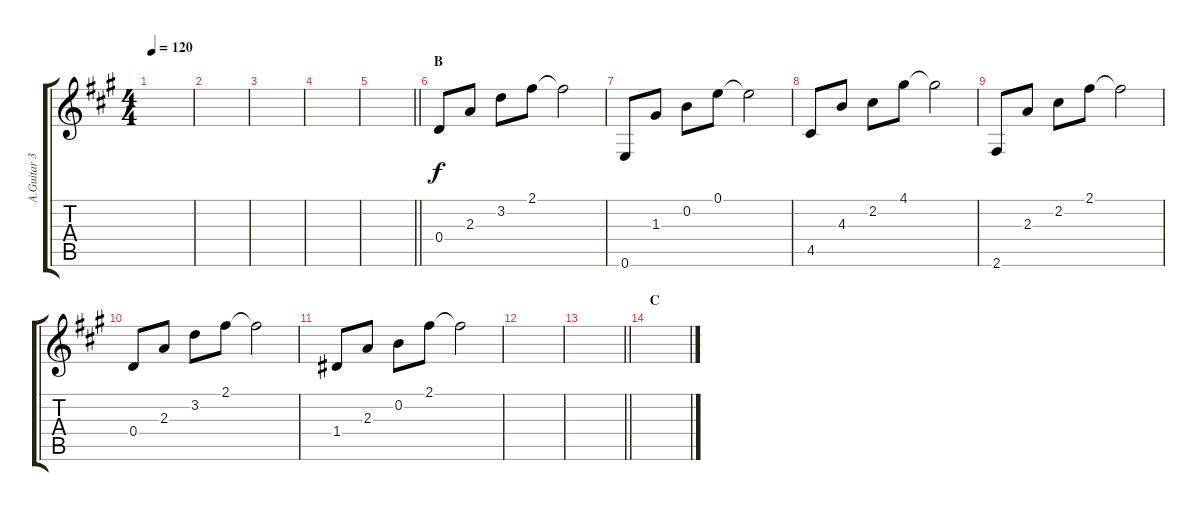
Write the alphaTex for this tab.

\track ("A.Guitar 3" "A.Guitar 3") {instrument acousticguitarsteel}
\staff {score tabs}
\tuning (E4 B3 G3 D3 A2 E2) {hide}
\ts (4 4)
\tempo 120
\clef g2
\ks a
|
|
|
|
\barLineRight lightlight
|
\section ("" "B")
0.4.8{volume 12 balance 13} 2.3.8 3.2.8 2.1.8 2.1{t}.2 |
0.6.8 1.3.8 0.2.8 0.1.8 0.1{t}.2 |
4.5.8 4.3.8 2.2.8 4.1.8 4.1{t}.2 |
2.6.8 2.3.8 2.2.8 2.1.8 2.1{t}.2 |
0.4.8 2.3.8 3.2.8 2.1.8 2.1{t}.2 |
1.4.8 2.3.8 0.2.8 2.1.8 2.1{t}.2 |
|
\barLineRight lightlight
|
\section ("" "C")
